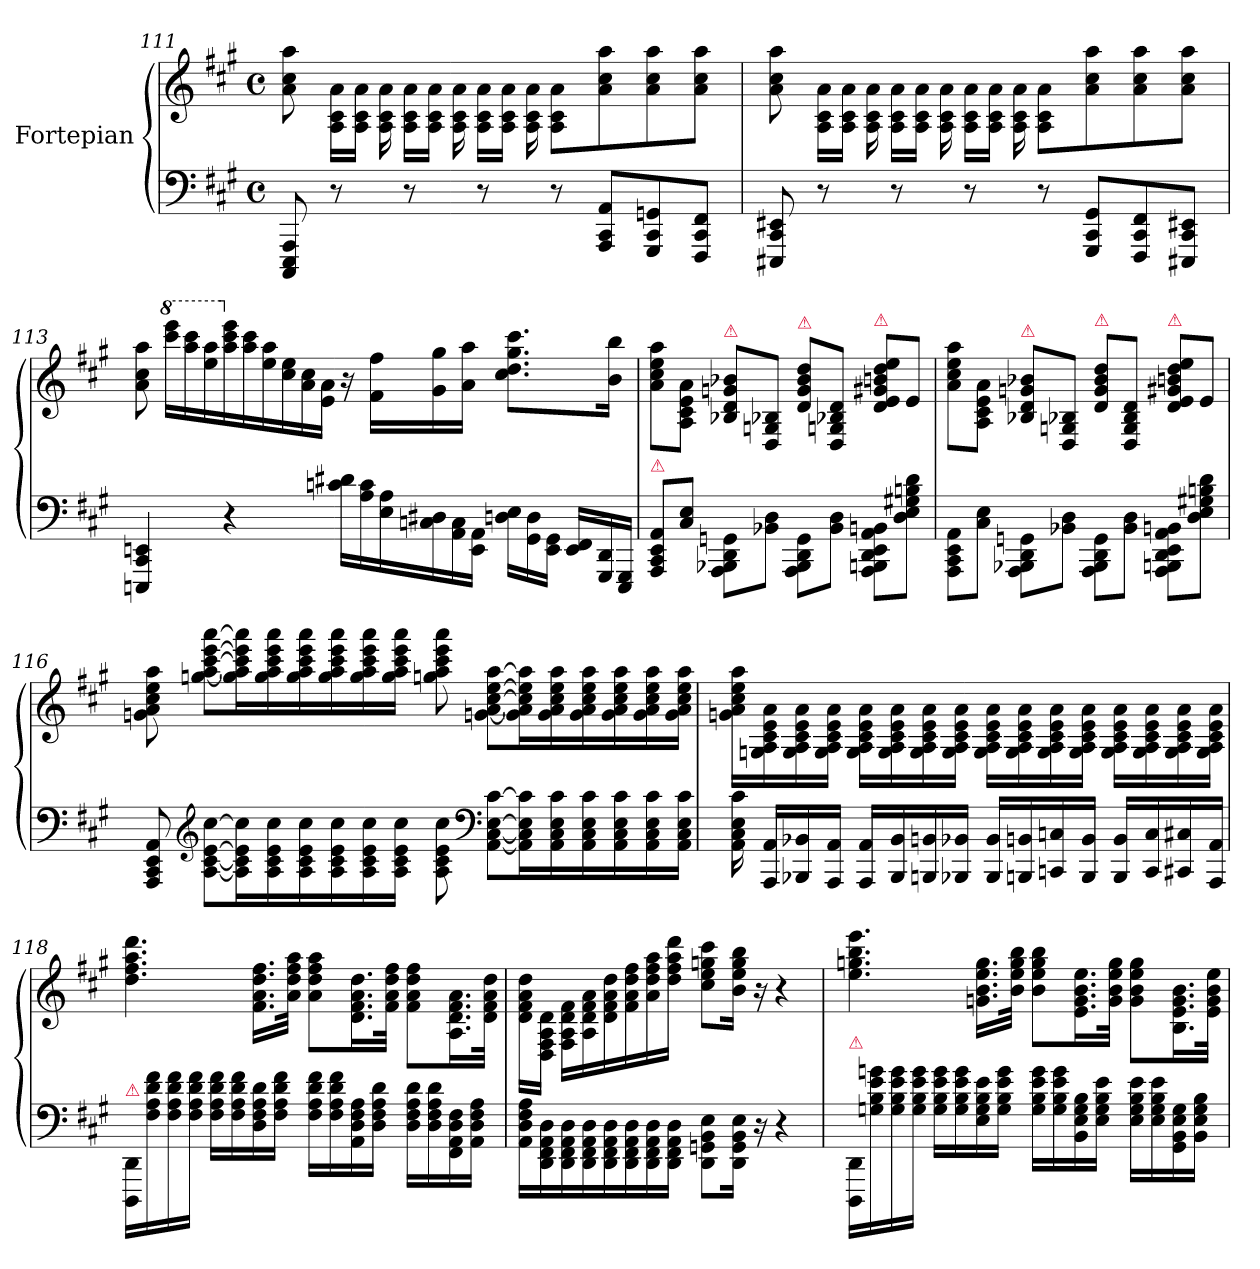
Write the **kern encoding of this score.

**kern	**kern
*part2	*part1
*staff2	*staff1
*I"Fortepian	*I"Fortepian
*clefF4	*clefG2
*k[f#c#g#]	*k[f#c#g#]
*M4/4	*M4/4
*met(c)	*met(c)
=111	=111
8CCC#/ 8EEE/ 8AAA/	8a\ 8cc#\ 8aa\
*	*Xtuplet
8r	24A\ 24c#\ 24a\LL
.	24A\ 24c#\ 24a\JJ
.	24A\ 24c#\ 24a\
8r	24A\ 24c#\ 24a\LL
.	24A\ 24c#\ 24a\JJ
.	24A\ 24c#\ 24a\
8r	24A\ 24c#\ 24a\LL
.	24A\ 24c#\ 24a\JJ
.	24A\ 24c#\ 24a\
8r	8A\ 8c#\ 8a\L
8AAA/ 8CC#/ 8AA/L	8a\ 8cc#\ 8aa\
8GGG#/ 8CC#/ 8GGn/	8a\ 8cc#\ 8aa\
8FFF#/ 8CC#/ 8FF#/J	8a\ 8cc#\ 8aa\J
=112	=112
8EEE#X/ 8CC#/ 8EE#X/	8a\ 8cc#\ 8aa\
8r	24A\ 24c#\ 24a\LL
.	24A\ 24c#\ 24a\JJ
.	24A\ 24c#\ 24a\
8r	24A\ 24c#\ 24a\LL
.	24A\ 24c#\ 24a\JJ
.	24A\ 24c#\ 24a\
8r	24A\ 24c#\ 24a\LL
.	24A\ 24c#\ 24a\JJ
.	24A\ 24c#\ 24a\
8r	8A\ 8c#\ 8a\L
8GGG#/ 8CC#/ 8GG#/L	8a\ 8cc#\ 8aa\
8FFF#/ 8CC#/ 8FF#/	8a\ 8cc#\ 8aa\
8EEE#X/ 8CC#/ 8EE#X/J	8a\ 8cc#\ 8aa\J
=113	=113
4EEEn/ 4CC#/ 4EEn/	8a\ 8cc#\ 8aa\
*	*8va
.	24cccc#\ 24eeee\LL
.	24aaa\ 24cccc#\
.	24eee\ 24aaa\
*	*X8va
4r	24aa\ 24ccc#\ 24eee\
.	24aa\ 24ccc#\
.	24ee\ 24aa\
.	24cc#\ 24ee\
.	24a\ 24cc#\
.	24e\ 24a\JJ
*Xtuplet	*
24cn\ 24d#X\LL	16r
24A\ 24c\	.
.	16f#\ 16ff#\LL
24E\ 24A\	.
24Cn\ 24D#X\	16g#\ 16gg#\
24AA\ 24C\	.
.	16a\ 16aa\JJ
24EE\ 24AA\JJ	.
24Dn\ 24E\LL	8.cc#\ 8.dd\ 8.gg#\ 8.ccc#\L
24GG#\ 24D\	.
24EE\ 24GG#\JJ	.
24EE/ 24FF#/LL	.
24GGG#/ 24DD/	.
.	16b\ 16bb\Jk
24EEE/ 24GGG#/JJ	.
=114	=114
!LO:TX:a:color=crimson:t=⚠	!
8AAA/ 8CC#/ 8EE/ 8AA/L	8a\ 8cc#\ 8ee\ 8aa\L
8C#\ 8E\J	8A\ 8c#\ 8e\ 8a\J
!	!LO:TX:a:color=crimson:t=⚠
8AAA\ 8BBB-X\ 8DD\ 8GGn\L	8B-X\ 8d\ 8gn\ 8b-X\L
8BB-X\ 8D\J	8D/ 8Gn/ 8B-X/J
!	!LO:TX:a:color=crimson:t=⚠
8AAA\ 8BBB-\ 8DD\ 8GG\L	8d\ 8g\ 8b-\ 8dd\L
8BB-\ 8D\J	8D/ 8Gn/ 8B-X/ 8d/J
!	!LO:TX:a:color=crimson:t=⚠
8AAA\ 8BBBn\ 8DD\ 8EE\ 8AA\ 8BBn\L	8d\ 8e\ 8g#X\ 8bn\ 8dd\ 8ee\L
8D\ 8E\ 8G#X\ 8Bn\ 8d\J	8e/J
=115	=115
8AAA\ 8CC#\ 8EE\ 8AA\L	8a\ 8cc#\ 8ee\ 8aa\L
8C#\ 8E\J	8A\ 8c#\ 8e\ 8a\J
!	!LO:TX:a:color=crimson:t=⚠
8AAA\ 8BBB-X\ 8DD\ 8GGn\L	8B-X\ 8d\ 8gn\ 8b-X\L
8BB-X\ 8D\J	8D/ 8Gn/ 8B-X/J
!	!LO:TX:a:color=crimson:t=⚠
8AAA\ 8BBB-\ 8DD\ 8GG\L	8d\ 8g\ 8b-\ 8dd\L
8BB-\ 8D\J	8D/ 8G/ 8B-/ 8d/J
!	!LO:TX:a:color=crimson:t=⚠
8AAA\ 8BBBn\ 8DD\ 8EE\ 8AA\ 8BBn\L	8d\ 8e\ 8g#X\ 8bn\ 8dd\ 8ee\L
8D\ 8E\ 8G#X\ 8Bn\ 8d\J	8e/J
=116	=116
8AAA/ 8CC#/ 8EE/ 8AA/	8gn\ 8a\ 8cc#\ 8ee\ 8aa\
*clefG2	*
[8A\ [8c#\ [8e\ [8cc#\L	[8ggn\ [8aa\ [8ccc#\ [8eee\ [8aaa\L
24A]\ 24c#]\ 24e]\ 24cc#]\L	24gg]\ 24aa]\ 24ccc#]\ 24eee]\ 24aaa]\L
24A\ 24c#\ 24e\ 24cc#\	24gg\ 24aa\ 24ccc#\ 24eee\ 24aaa\
24A\ 24c#\ 24e\ 24cc#\	24gg\ 24aa\ 24ccc#\ 24eee\ 24aaa\
24A\ 24c#\ 24e\ 24cc#\	24gg\ 24aa\ 24ccc#\ 24eee\ 24aaa\
24A\ 24c#\ 24e\ 24cc#\	24gg\ 24aa\ 24ccc#\ 24eee\ 24aaa\
24A\ 24c#\ 24e\ 24cc#\JJ	24gg\ 24aa\ 24ccc#\ 24eee\ 24aaa\JJ
8A\ 8c#\ 8e\ 8cc#\	8ggn\ 8aa\ 8ccc#\ 8eee\ 8aaa\
*clefF4	*
[8AA\ [8C#\ [8E\ [8c#\L	[8gn\ [8a\ [8cc#\ [8ee\ [8aa\L
24AA]\ 24C#]\ 24E]\ 24c#]\L	24g]\ 24a]\ 24cc#]\ 24ee]\ 24aa]\L
24AA\ 24C#\ 24E\ 24c#\	24g\ 24a\ 24cc#\ 24ee\ 24aa\
24AA\ 24C#\ 24E\ 24c#\	24g\ 24a\ 24cc#\ 24ee\ 24aa\
24AA\ 24C#\ 24E\ 24c#\	24g\ 24a\ 24cc#\ 24ee\ 24aa\
24AA\ 24C#\ 24E\ 24c#\	24g\ 24a\ 24cc#\ 24ee\ 24aa\
24AA\ 24C#\ 24E\ 24c#\JJ	24g\ 24a\ 24cc#\ 24ee\ 24aa\JJ
=117	=117
16AA\ 16C#\ 16E\ 16c#\	16gn\ 16a\ 16cc#\ 16ee\ 16aa\LL
16AAA/ 16AA/LL	16Gn\ 16A\ 16c#\ 16e\ 16a\
16BBB-X/ 16BB-X/	16G\ 16A\ 16c#\ 16e\ 16a\
16AAA/ 16AA/JJ	16G\ 16A\ 16c#\ 16e\ 16a\JJ
16AAA/ 16AA/LL	16G\ 16A\ 16c#\ 16e\ 16a\LL
16BBB-/ 16BB-/	16G\ 16A\ 16c#\ 16e\ 16a\
16BBBn/ 16BBn/	16G\ 16A\ 16c#\ 16e\ 16a\
16BBB-X/ 16BB-X/JJ	16G\ 16A\ 16c#\ 16e\ 16a\JJ
16BBB-/ 16BB-/LL	16G\ 16A\ 16c#\ 16e\ 16a\LL
16BBBn/ 16BBn/	16G\ 16A\ 16c#\ 16e\ 16a\
16CCn/ 16Cn/	16G\ 16A\ 16c#\ 16e\ 16a\
16BBB/ 16BB/JJ	16G\ 16A\ 16c#\ 16e\ 16a\JJ
16BBB/ 16BB/LL	16G\ 16A\ 16c#\ 16e\ 16a\LL
16CC/ 16C/	16G\ 16A\ 16c#\ 16e\ 16a\
16CC#X/ 16C#X/	16G\ 16A\ 16c#\ 16e\ 16a\
16AAA/ 16AA/JJ	16G\ 16A\ 16c#\ 16e\ 16a\JJ
=118	=118
!LO:TX:a:color=crimson:t=⚠	!
16DDD/ 16DD/LL	4.dd\ 4.ff#\ 4.aa\ 4.ddd\
16F#\ 16A\ 16d\ 16f#\	.
16F#\ 16A\ 16d\ 16f#\	.
16F#\ 16A\ 16d\ 16f#\JJ	.
16F#\ 16A\ 16d\ 16f#\LL	.
16F#\ 16A\ 16d\ 16f#\	.
16D\ 16F#\ 16A\ 16d\	16.f#\ 16.a\ 16.dd\ 16.ff#\LL
16F#\ 16A\ 16d\ 16f#\JJ	.
.	32a\ 32dd\ 32ff#\ 32aa\JJk
16F#\ 16A\ 16d\ 16f#\LL	8a\ 8dd\ 8ff#\ 8aa\L
16F#\ 16A\ 16d\ 16f#\	.
16AA\ 16D\ 16F#\ 16A\	16.d\ 16.f#\ 16.a\ 16.dd\L
16D\ 16F#\ 16A\ 16d\JJ	.
.	32f#\ 32a\ 32dd\ 32ff#\JJk
16D\ 16F#\ 16A\ 16d\LL	8f#\ 8a\ 8dd\ 8ff#\L
16D\ 16F#\ 16A\ 16d\	.
16FF#\ 16AA\ 16D\ 16F#\	16.A\ 16.d\ 16.f#\ 16.a\L
16AA\ 16D\ 16F#\ 16A\JJ	.
.	32d\ 32f#\ 32a\ 32dd\JJk
=119	=119
16AA\ 16D\ 16F#\ 16A\LL	16d\ 16f#\ 16a\ 16dd\LL
16DD\ 16FF#\ 16AA\ 16D\	16D\ 16F#\ 16A\ 16d\JJ
16DD\ 16FF#\ 16AA\ 16D\	16F#\ 16A\ 16d\ 16f#\LL
16DD\ 16FF#\ 16AA\ 16D\	16A\ 16d\ 16f#\ 16a\
16DD\ 16FF#\ 16AA\ 16D\	16d\ 16f#\ 16a\ 16dd\
16DD\ 16FF#\ 16AA\ 16D\	16f#\ 16a\ 16dd\ 16ff#\
16DD\ 16FF#\ 16AA\ 16D\	16a\ 16dd\ 16ff#\ 16aa\
16DD\ 16FF#\ 16AA\ 16D\JJ	16dd\ 16ff#\ 16aa\ 16ddd\JJ
8DD\ 8GGn\ 8BB\ 8E\L	8cc#\ 8ee\ 8ggn\ 8ccc#\L
16DD\ 16GG\ 16BB\ 16E\Jk	16b\ 16ee\ 16gg\ 16bb\Jk
16r	16r
4r	4r
=120	=120
!LO:TX:a:color=crimson:t=⚠	!
16DDD/ 16DD/LL	4.ee\ 4.ggn\ 4.bb\ 4.eee\
16Gn\ 16B\ 16e\ 16gn\	.
16G\ 16B\ 16e\ 16g\	.
16G\ 16B\ 16e\ 16g\JJ	.
16G\ 16B\ 16e\ 16g\LL	.
16G\ 16B\ 16e\ 16g\	.
16E\ 16G\ 16B\ 16e\	16.gn\ 16.b\ 16.ee\ 16.gg\LL
16G\ 16B\ 16e\ 16g\JJ	.
.	32b\ 32ee\ 32gg\ 32bb\JJk
16G\ 16B\ 16e\ 16g\LL	8b\ 8ee\ 8gg\ 8bb\L
16G\ 16B\ 16e\ 16g\	.
16BB\ 16E\ 16G\ 16B\	16.e\ 16.g\ 16.b\ 16.ee\L
16E\ 16G\ 16B\ 16e\JJ	.
.	32g\ 32b\ 32ee\ 32gg\JJk
16E\ 16G\ 16B\ 16e\LL	8g\ 8b\ 8ee\ 8gg\L
16E\ 16G\ 16B\ 16e\	.
16GG#\ 16BB\ 16E\ 16G\	16.B\ 16.e\ 16.g\ 16.b\L
16BB\ 16E\ 16G\ 16B\JJ	.
.	32e\ 32g\ 32b\ 32ee\JJk
=	=
*-	*-
